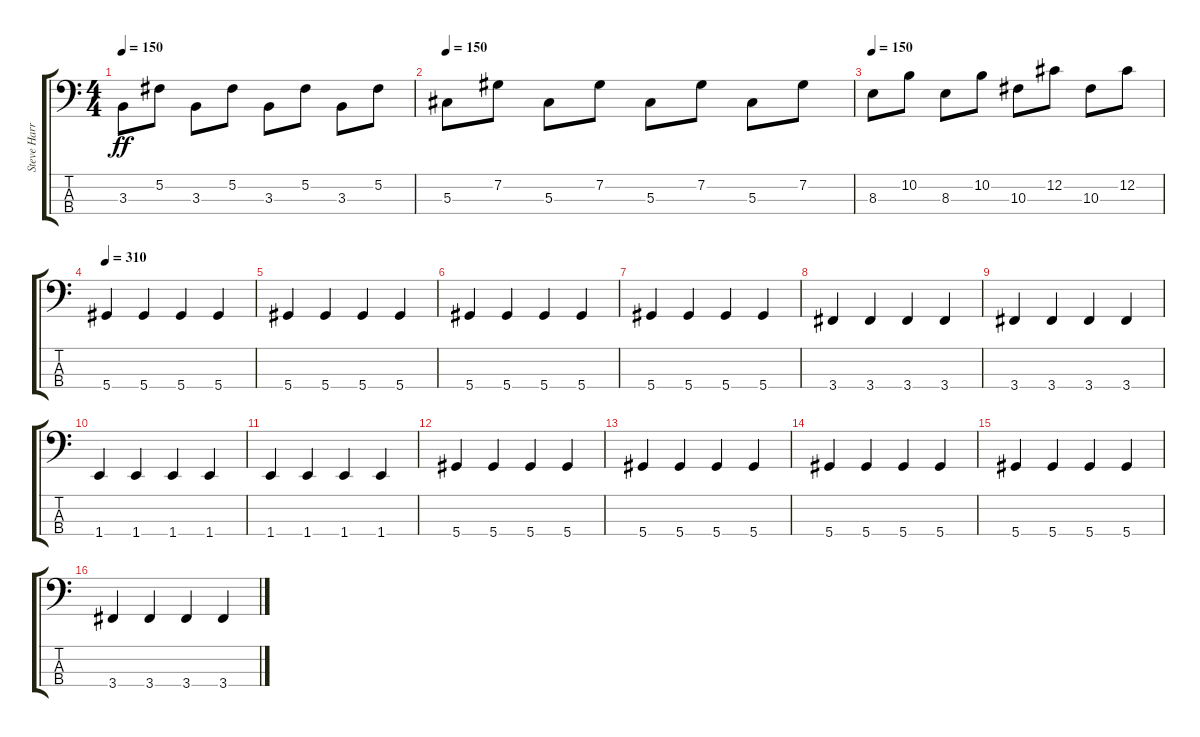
\track ("Steve Harris" "Steve Harr") {instrument electricbassfinger}
\staff {score tabs}
\tuning (Gb2 Db2 Ab1 Eb1) {hide}
\ts (4 4)
\tempo 150
\clef f4
\ks c
3.3.8{dy ff volume 9} 5.2.8 3.3.8 5.2.8 3.3.8 5.2.8 3.3.8 5.2.8 |
\tempo 150
5.3.8{volume 9} 7.2.8 5.3.8 7.2.8 5.3.8 7.2.8 5.3.8 7.2.8 |
\tempo 150
8.3.8{volume 9} 10.2.8 8.3.8 10.2.8 10.3.8 12.2.8 10.3.8 12.2.8 |
\tempo 310
5.4.4{volume 16} 5.4.4 5.4.4 5.4.4 |
5.4.4 5.4.4 5.4.4 5.4.4 |
5.4.4{volume 16} 5.4.4 5.4.4 5.4.4 |
5.4.4{volume 16} 5.4.4 5.4.4 5.4.4 |
3.4.4{volume 16} 3.4.4 3.4.4 3.4.4 |
3.4.4 3.4.4 3.4.4 3.4.4 |
1.4.4{volume 16} 1.4.4 1.4.4 1.4.4 |
1.4.4 1.4.4 1.4.4 1.4.4 |
5.4.4{volume 16} 5.4.4 5.4.4 5.4.4 |
5.4.4 5.4.4 5.4.4 5.4.4 |
5.4.4 5.4.4 5.4.4 5.4.4 |
5.4.4{volume 16} 5.4.4 5.4.4 5.4.4 |
3.4.4{volume 16} 3.4.4 3.4.4 3.4.4
